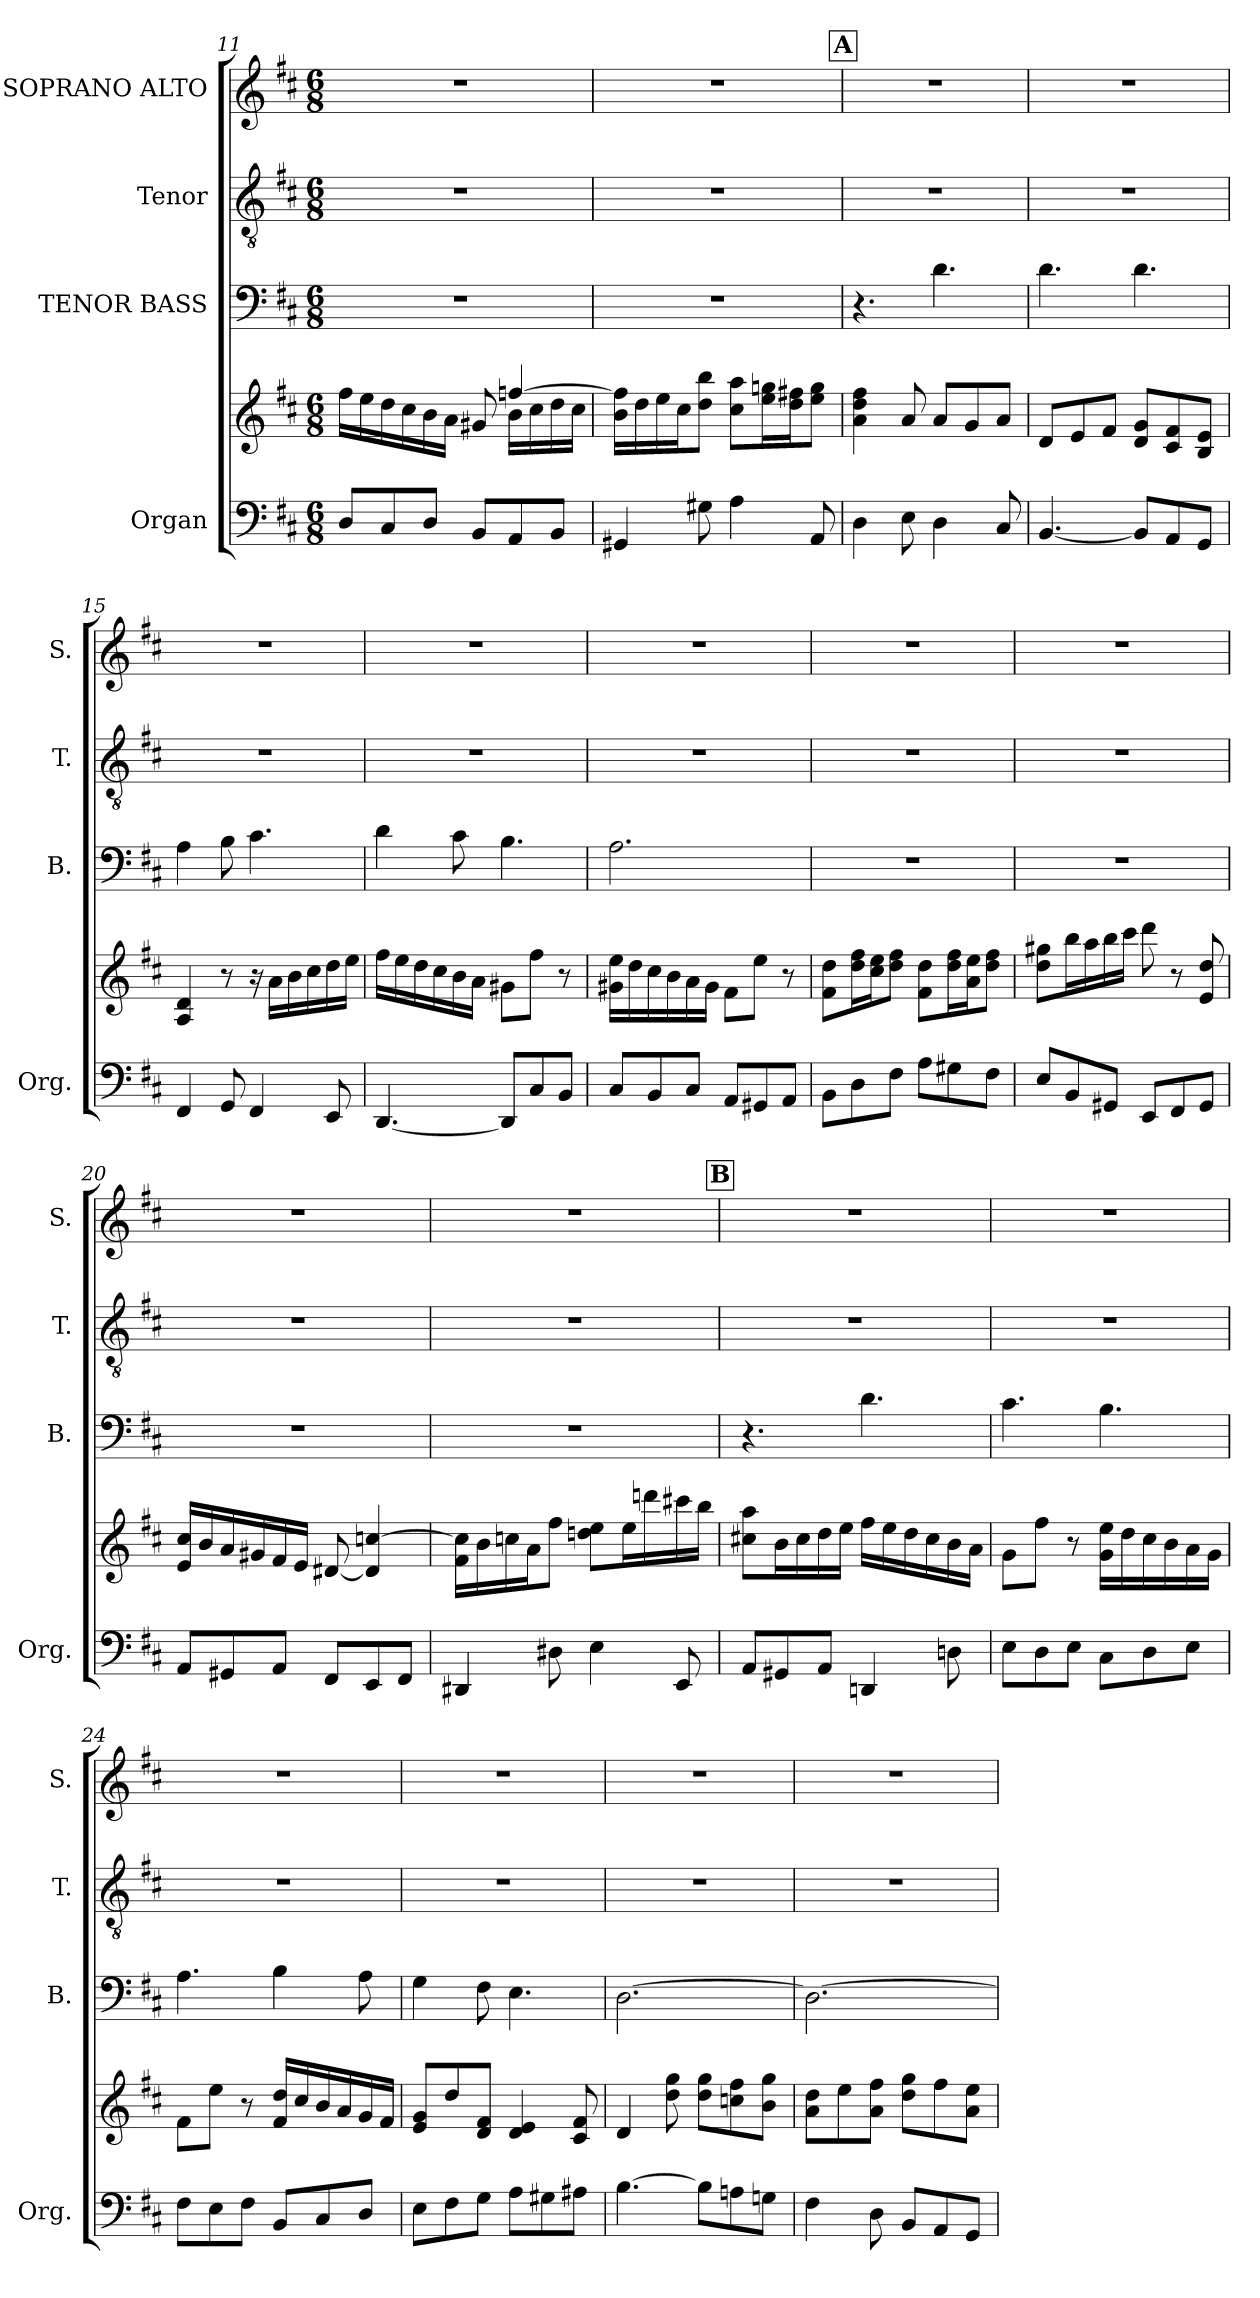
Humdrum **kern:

**kern	**kern	**kern	**kern	**kern
*part4	*part4	*part3	*part2	*part1
*staff5	*staff4	*staff3	*staff2	*staff1
*I"Organ	*	*I"TENOR BASS	*I"Tenor	*I"SOPRANO ALTO
*I'Org.	*	*I'B.	*I'T.	*I'S.
!!LO:LB:g=z
*clefF4	*clefG2	*clefF4	*clefGv2	*clefG2
*	*	*	*ITrd7c12	*
*k[f#c#]	*k[f#c#]	*k[f#c#]	*k[f#c#]	*k[f#c#]
*D:	*D:	*D:	*D:	*D:
*M6/8	*M6/8	*M6/8	*M6/8	*M6/8
=11	=11	=11	=11	=11
*	*^	*	*	*
!	!	!	!LO:N:vis=1	!LO:N:vis=1	!LO:N:vis=1
8Di/L	16ff#i\LL	4.ryy	2.r	2.r	2.r
.	16eei\	.	.	.	.
8C#i/	16ddi\	.	.	.	.
.	16cc#i\	.	.	.	.
8Di/J	16bi\	.	.	.	.
.	16ai\JJ	.	.	.	.
8BBi/L	8g#Xi/	8ryy	.	.	.
8AAi/	[4ffni/	16bi\LL	.	.	.
.	.	16cc#i\	.	.	.
8BBi/J	.	16ddi\	.	.	.
.	.	16cc#i\JJ	.	.	.
=12	=12	=12	=12	=12	=12
!	!	!	!LO:N:vis=1	!LO:N:vis=1	!LO:N:vis=1
*	*v	*v	*	*	*
4GG#Xi/	16bi\ 16ffi]LL	2.r	2.r	2.r
.	16ddi\	.	.	.
.	16eei\	.	.	.
.	16cc#i\J	.	.	.
8G#Xi\	8ddi\ 8bbiJ	.	.	.
4Ai\	8cc#i\ 8aaiL	.	.	.
.	16eei\ 16ggniL	.	.	.
.	16ddi\ 16ff#XiJ	.	.	.
8AAi/	8eei\ 8ggiJ	.	.	.
!!LO:REH:place=s1:B:color=#000000:enc=box:fs=17.1407:t=A
=13	=13	=13	=13	=13
!	!	!	!LO:N:vis=1	!LO:N:vis=1
4Di\	4ai\ 4ddi 4ff#i	4.r	2.r	2.r
8Ei\	8ai/	.	.	.
4Di\	8ai/L	4.di\	.	.
.	8gi/	.	.	.
8C#i/	8ai/J	.	.	.
=14	=14	=14	=14	=14
!	!	!	!LO:N:vis=1	!LO:N:vis=1
[4.BBi/	8di/L	4.di\	2.r	2.r
.	8ei/	.	.	.
.	8f#i/J	.	.	.
8BBi/L]	8di/ 8giL	4.di\	.	.
8AAi/	8c#i/ 8f#i	.	.	.
8GGi/J	8Bi/ 8eiJ	.	.	.
=15	=15	=15	=15	=15
!	!	!	!LO:N:vis=1	!LO:N:vis=1
4FF#i/	4Ai/ 4di	4Ai\	2.r	2.r
8GGi/	8r	8Bi\	.	.
4FF#i/	16r	4.c#i\	.	.
.	16ai\LL	.	.	.
.	16bi\	.	.	.
.	16cc#i\	.	.	.
8EEi/	16ddi\	.	.	.
.	16eei\JJ	.	.	.
!!LO:LB:g=z
=16	=16	=16	=16	=16
!	!	!	!LO:N:vis=1	!LO:N:vis=1
[4.DDi/	16ff#i\LL	4di\	2.r	2.r
.	16eei\	.	.	.
.	16ddi\	.	.	.
.	16cc#i\	.	.	.
.	16bi\	8c#i\	.	.
.	16ai\JJ	.	.	.
8DDi/L]	8g#Xi\L	4.Bi\	.	.
8C#i/	8ff#i\J	.	.	.
8BBi/J	8r	.	.	.
=17	=17	=17	=17	=17
!	!	!	!LO:N:vis=1	!LO:N:vis=1
8C#i/L	16g#Xi\ 16eeiLL	2.Ai\	2.r	2.r
.	16ddi\	.	.	.
8BBi/	16cc#i\	.	.	.
.	16bi\	.	.	.
8C#i/J	16ai\	.	.	.
.	16g#i\JJ	.	.	.
8AAi/L	8f#i\L	.	.	.
8GG#Xi/	8eei\J	.	.	.
8AAi/J	8r	.	.	.
=18	=18	=18	=18	=18
!	!	!LO:N:vis=1	!LO:N:vis=1	!LO:N:vis=1
8BBi\L	8f#i\ 8ddiL	2.r	2.r	2.r
8Di\	16ddi\ 16ff#iL	.	.	.
.	16cc#i\ 16eeiJ	.	.	.
8F#i\J	8ddi\ 8ff#iJ	.	.	.
8Ai\L	8f#i\ 8ddiL	.	.	.
8G#Xi\	16ddi\ 16ff#iL	.	.	.
.	16ai\ 16eeiJ	.	.	.
8F#i\J	8ddi\ 8ff#iJ	.	.	.
=19	=19	=19	=19	=19
!	!	!LO:N:vis=1	!LO:N:vis=1	!LO:N:vis=1
8Ei/L	8ddi\ 8gg#XiL	2.r	2.r	2.r
8BBi/	16bbi\L	.	.	.
.	16aai\	.	.	.
8GG#Xi/J	16bbi\	.	.	.
.	16ccc#i\JJ	.	.	.
8EEi/L	8dddi\	.	.	.
8FF#i/	8r	.	.	.
8GG#i/J	8ei/ 8ddi	.	.	.
=20	=20	=20	=20	=20
!	!	!LO:N:vis=1	!LO:N:vis=1	!LO:N:vis=1
8AAi/L	16ei/ 16cc#iLL	2.r	2.r	2.r
.	16bi/	.	.	.
8GG#Xi/	16ai/	.	.	.
.	16g#Xi/	.	.	.
8AAi/J	16f#i/	.	.	.
.	16ei/JJ	.	.	.
8FF#i/L	[8d#Xi/	.	.	.
8EEi/	4d#i/] [4ccni	.	.	.
8FF#i/J	.	.	.	.
!!LO:LB:g=z
=21	=21	=21	=21	=21
!	!	!LO:N:vis=1	!LO:N:vis=1	!LO:N:vis=1
4DD#Xi/	16f#i\ 16cci]LL	2.r	2.r	2.r
.	16bi\	.	.	.
.	16ccni\	.	.	.
.	16ai\J	.	.	.
8D#Xi\	8ff#i\J	.	.	.
4Ei\	8ddni\ 8eeiL	.	.	.
.	16eei\L	.	.	.
.	16dddni\	.	.	.
8EEi/	16ccc#Xi\	.	.	.
.	16bbi\JJ	.	.	.
!!LO:REH:place=s1:B:color=#000000:enc=box:fs=17.1407:t=B
=22	=22	=22	=22	=22
!	!	!	!LO:N:vis=1	!LO:N:vis=1
8AAi/L	8cc#Xi\ 8aaiL	4.r	2.r	2.r
8GG#Xi/	16bi\L	.	.	.
.	16cc#i\	.	.	.
8AAi/J	16ddi\	.	.	.
.	16eei\JJ	.	.	.
4DDni/	16ff#i\LL	4.di\	.	.
.	16eei\	.	.	.
.	16ddi\	.	.	.
.	16cc#i\	.	.	.
8Dni\	16bi\	.	.	.
.	16ai\JJ	.	.	.
=23	=23	=23	=23	=23
!	!	!	!LO:N:vis=1	!LO:N:vis=1
8Ei\L	8gi\L	4.c#i\	2.r	2.r
8Di\	8ff#i\J	.	.	.
8Ei\J	8r	.	.	.
8C#i\L	16gi\ 16eeiLL	4.Bi\	.	.
.	16ddi\	.	.	.
8Di\	16cc#i\	.	.	.
.	16bi\	.	.	.
8Ei\J	16ai\	.	.	.
.	16gi\JJ	.	.	.
=24	=24	=24	=24	=24
!	!	!	!LO:N:vis=1	!LO:N:vis=1
8F#i\L	8f#i\L	4.Ai\	2.r	2.r
8Ei\	8eei\J	.	.	.
8F#i\J	8r	.	.	.
8BBi/L	16f#i/ 16ddiLL	4Bi\	.	.
.	16cc#i/	.	.	.
8C#i/	16bi/	.	.	.
.	16ai/	.	.	.
8Di/J	16gi/	8Ai\	.	.
.	16f#i/JJ	.	.	.
=25	=25	=25	=25	=25
!	!	!	!LO:N:vis=1	!LO:N:vis=1
8Ei\L	8ei/ 8giL	4Gi\	2.r	2.r
8F#i\	8ddi/	.	.	.
8Gi\J	8di/ 8f#iJ	8F#i\	.	.
8Ai\L	4di/ 4ei	4.Ei\	.	.
8G#Xi\	.	.	.	.
8A#Xi\J	8c#i/ 8f#i	.	.	.
!!LO:PB:g=z
=26	=26	=26	=26	=26
!	!	!	!LO:N:vis=1	!LO:N:vis=1
[4.Bi\	4di/	[2.Di\	2.r	2.r
.	8ddi\ 8ggi	.	.	.
8Bi\L]	8ddi\ 8ggiL	.	.	.
8Ani\	8ccni\ 8ff#i	.	.	.
8Gni\J	8bi\ 8ggiJ	.	.	.
=27	=27	=27	=27	=27
!	!	!	!LO:N:vis=1	!LO:N:vis=1
4F#i\	8ai\ 8ddiL	2.Di\_	2.r	2.r
.	8eei\	.	.	.
8Di\	8ai\ 8ff#iJ	.	.	.
8BBi/L	8ddi\ 8ggiL	.	.	.
8AAi/	8ff#i\	.	.	.
8GGi/J	8ai\ 8eeiJ	.	.	.
=	=	=	=	=
*-	*-	*-	*-	*-
